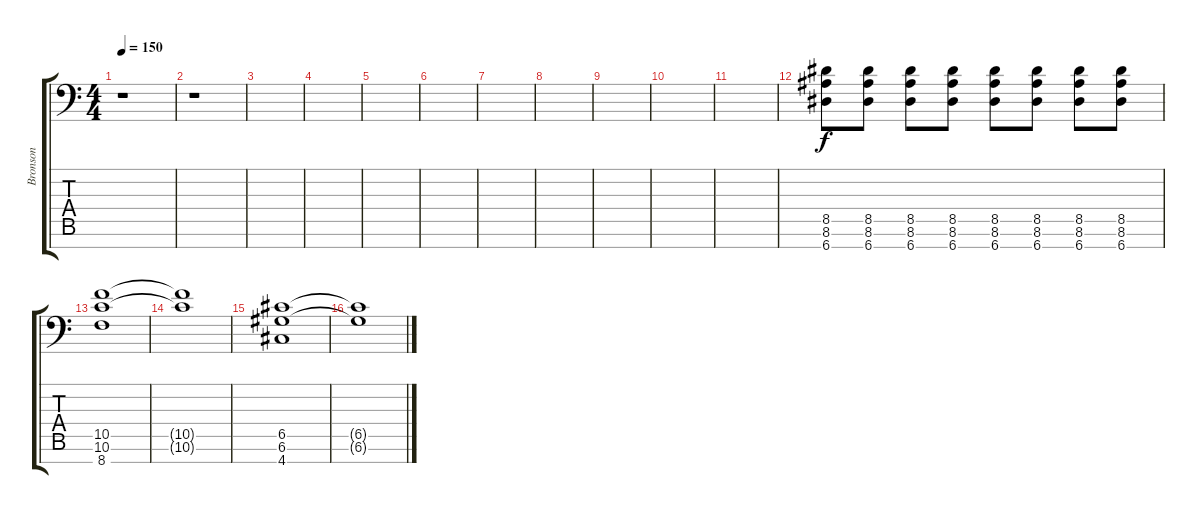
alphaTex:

\track ("Bronson" "Bronson") {instrument distortionguitar}
\staff {score tabs}
\tuning (D4 A3 F3 C3 G2 D2 A1) {hide}
\ts (4 4)
\tempo 150
\clef f4
\ks c
r.1{dy f} |
r.1 |
|
|
|
|
|
|
|
|
|
(8.5 8.6 6.7).8 (8.5 8.6 6.7).8 (8.5 8.6 6.7).8 (8.5 8.6 6.7).8 (8.5 8.6 6.7).8 (8.5 8.6 6.7).8 (8.5 8.6 6.7).8 (8.5 8.6 6.7).8 |
(10.5 10.6 8.7).1 |
(10.5{t} 10.6{t}).1 |
(6.5 6.6 4.7).1 |
(6.5{t} 6.6{t}).1
